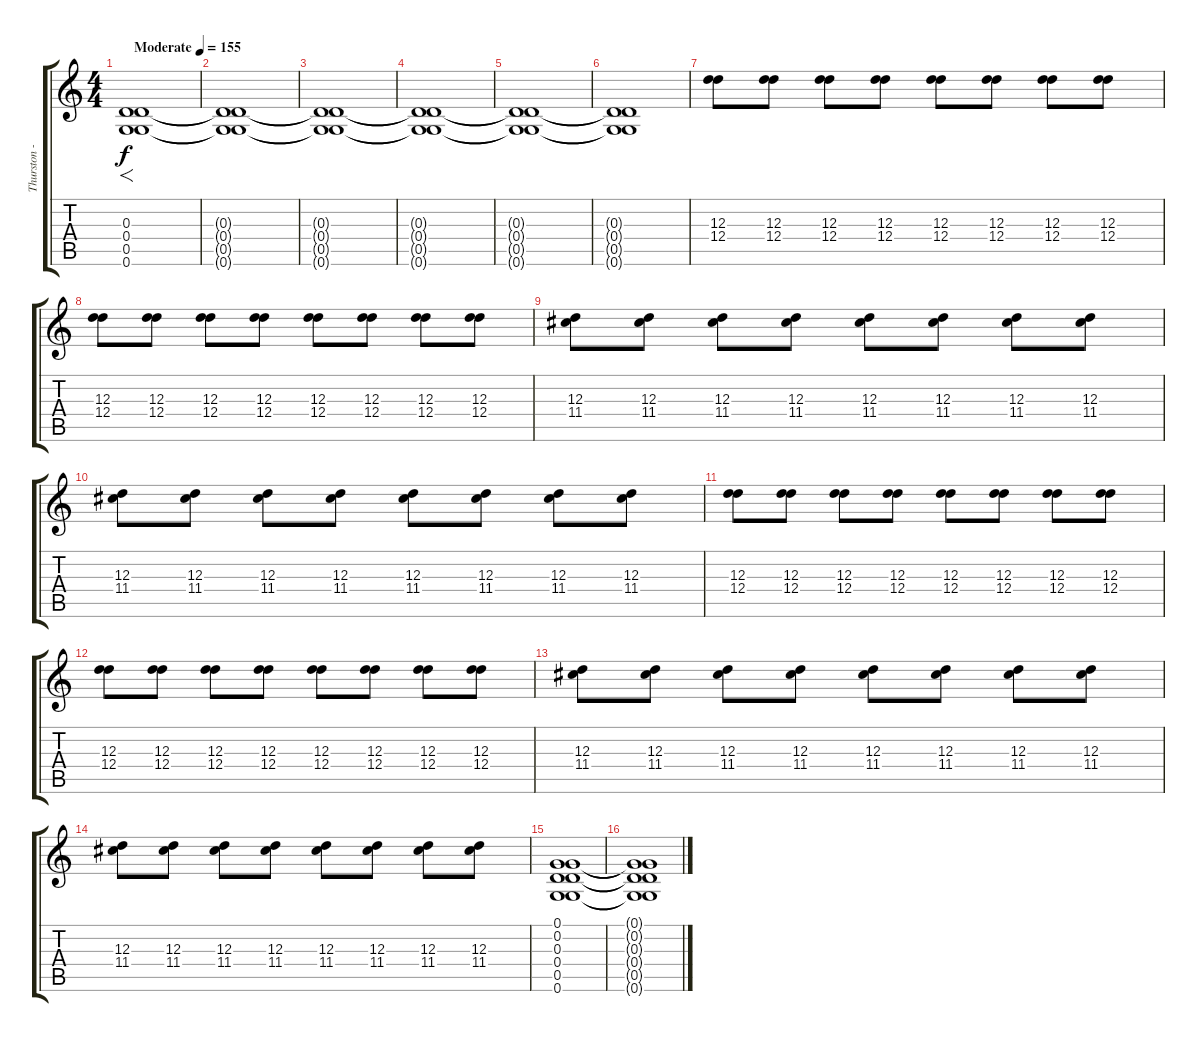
\track ("Thurston - Guitar" "Thurston -") {instrument distortionguitar}
\staff {score tabs}
\tuning (G3 G3 D3 D3 G2 G2) {hide}
\ts (4 4)
\tempo (155 "Moderate")
\clef g2
\ks c
(0.3 0.4 0.5 0.6).1{f dy f instrument distortionguitar} |
(0.3{t} 0.4{t} 0.5{t} 0.6{t}).1 |
(0.3{t} 0.4{t} 0.5{t} 0.6{t}).1 |
(0.3{t} 0.4{t} 0.5{t} 0.6{t}).1 |
(0.3{t} 0.4{t} 0.5{t} 0.6{t}).1 |
(0.3{t} 0.4{t} 0.5{t} 0.6{t}).1 |
(12.3 12.4).8 (12.3 12.4).8 (12.3 12.4).8 (12.3 12.4).8 (12.3 12.4).8 (12.3 12.4).8 (12.3 12.4).8 (12.3 12.4).8 |
(12.3 12.4).8 (12.3 12.4).8 (12.3 12.4).8 (12.3 12.4).8 (12.3 12.4).8 (12.3 12.4).8 (12.3 12.4).8 (12.3 12.4).8 |
(12.3 11.4).8 (12.3 11.4).8 (12.3 11.4).8 (12.3 11.4).8 (12.3 11.4).8 (12.3 11.4).8 (12.3 11.4).8 (12.3 11.4).8 |
(12.3 11.4).8 (12.3 11.4).8 (12.3 11.4).8 (12.3 11.4).8 (12.3 11.4).8 (12.3 11.4).8 (12.3 11.4).8 (12.3 11.4).8 |
(12.3 12.4).8 (12.3 12.4).8 (12.3 12.4).8 (12.3 12.4).8 (12.3 12.4).8 (12.3 12.4).8 (12.3 12.4).8 (12.3 12.4).8 |
(12.3 12.4).8 (12.3 12.4).8 (12.3 12.4).8 (12.3 12.4).8 (12.3 12.4).8 (12.3 12.4).8 (12.3 12.4).8 (12.3 12.4).8 |
(12.3 11.4).8 (12.3 11.4).8 (12.3 11.4).8 (12.3 11.4).8 (12.3 11.4).8 (12.3 11.4).8 (12.3 11.4).8 (12.3 11.4).8 |
(12.3 11.4).8 (12.3 11.4).8 (12.3 11.4).8 (12.3 11.4).8 (12.3 11.4).8 (12.3 11.4).8 (12.3 11.4).8 (12.3 11.4).8 |
(0.1 0.2 0.3 0.4 0.5 0.6).1 |
(0.1{t} 0.2{t} 0.3{t} 0.4{t} 0.5{t} 0.6{t}).1
